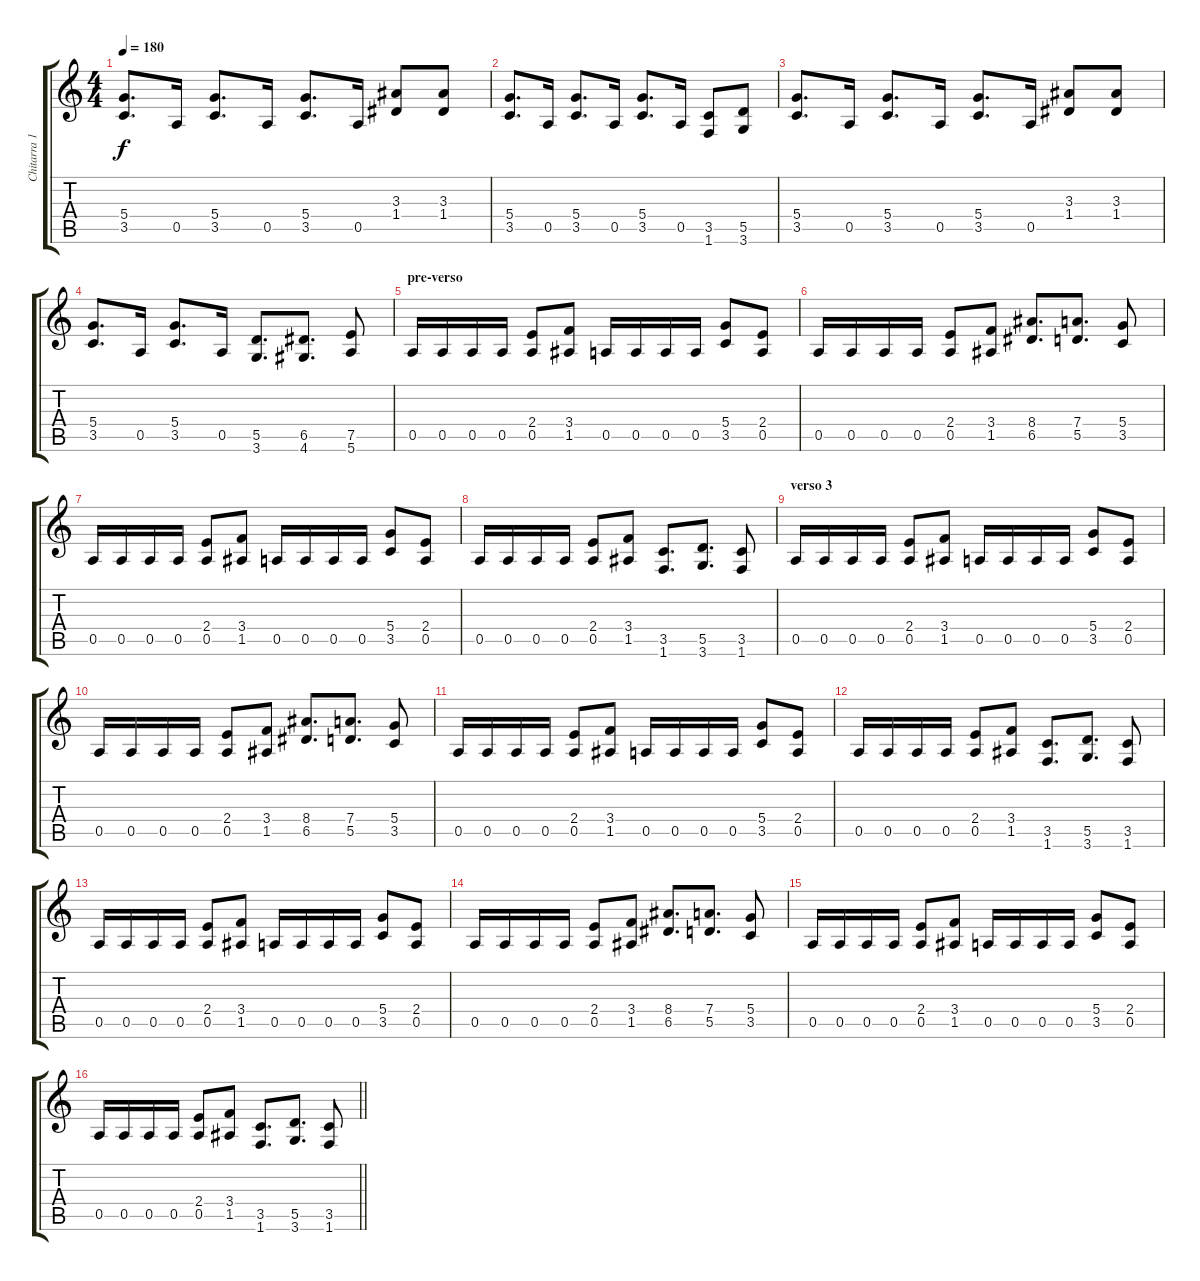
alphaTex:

\track ("Chitarra 1" "Chitarra 1") {instrument distortionguitar}
\staff {score tabs}
\tuning (E4 B3 G3 D3 A2 E2) {hide}
\ts (4 4)
\tempo 180
\clef g2
\ks c
(5.4 3.5).8{d dy f} 0.5.16 (5.4 3.5).8{d} 0.5.16 (5.4 3.5).8{d} 0.5.16 (3.3 1.4).8 (3.3 1.4).8 |
(5.4 3.5).8{d} 0.5.16 (5.4 3.5).8{d} 0.5.16 (5.4 3.5).8{d} 0.5.16 (3.5 1.6).8 (5.5 3.6).8 |
(5.4 3.5).8{d} 0.5.16 (5.4 3.5).8{d} 0.5.16 (5.4 3.5).8{d} 0.5.16 (3.3 1.4).8 (3.3 1.4).8 |
(5.4 3.5).8{d} 0.5.16 (5.4 3.5).8{d} 0.5.16 (5.5 3.6).8{d} (6.5 4.6).8{d} (7.5 5.6).8 |
\section ("" "pre-verso")
0.5.16 0.5.16 0.5.16 0.5.16 (2.4 0.5).8 (3.4 1.5).8 0.5.16 0.5.16 0.5.16 0.5.16 (5.4 3.5).8 (2.4 0.5).8 |
0.5.16 0.5.16 0.5.16 0.5.16 (2.4 0.5).8 (3.4 1.5).8 (8.4 6.5).8{d} (7.4 5.5).8{d} (5.4 3.5).8 |
0.5.16 0.5.16 0.5.16 0.5.16 (2.4 0.5).8 (3.4 1.5).8 0.5.16 0.5.16 0.5.16 0.5.16 (5.4 3.5).8 (2.4 0.5).8 |
0.5.16 0.5.16 0.5.16 0.5.16 (2.4 0.5).8 (3.4 1.5).8 (3.5 1.6).8{d} (5.5 3.6).8{d} (3.5 1.6).8 |
\section ("" "verso 3")
0.5.16 0.5.16 0.5.16 0.5.16 (2.4 0.5).8 (3.4 1.5).8 0.5.16 0.5.16 0.5.16 0.5.16 (5.4 3.5).8 (2.4 0.5).8 |
0.5.16 0.5.16 0.5.16 0.5.16 (2.4 0.5).8 (3.4 1.5).8 (8.4 6.5).8{d} (7.4 5.5).8{d} (5.4 3.5).8 |
0.5.16 0.5.16 0.5.16 0.5.16 (2.4 0.5).8 (3.4 1.5).8 0.5.16 0.5.16 0.5.16 0.5.16 (5.4 3.5).8 (2.4 0.5).8 |
0.5.16 0.5.16 0.5.16 0.5.16 (2.4 0.5).8 (3.4 1.5).8 (3.5 1.6).8{d} (5.5 3.6).8{d} (3.5 1.6).8 |
0.5.16 0.5.16 0.5.16 0.5.16 (2.4 0.5).8 (3.4 1.5).8 0.5.16 0.5.16 0.5.16 0.5.16 (5.4 3.5).8 (2.4 0.5).8 |
0.5.16 0.5.16 0.5.16 0.5.16 (2.4 0.5).8 (3.4 1.5).8 (8.4 6.5).8{d} (7.4 5.5).8{d} (5.4 3.5).8 |
0.5.16 0.5.16 0.5.16 0.5.16 (2.4 0.5).8 (3.4 1.5).8 0.5.16 0.5.16 0.5.16 0.5.16 (5.4 3.5).8 (2.4 0.5).8 |
\barLineRight lightlight
0.5.16 0.5.16 0.5.16 0.5.16 (2.4 0.5).8 (3.4 1.5).8 (3.5 1.6).8{d} (5.5 3.6).8{d} (3.5 1.6).8
